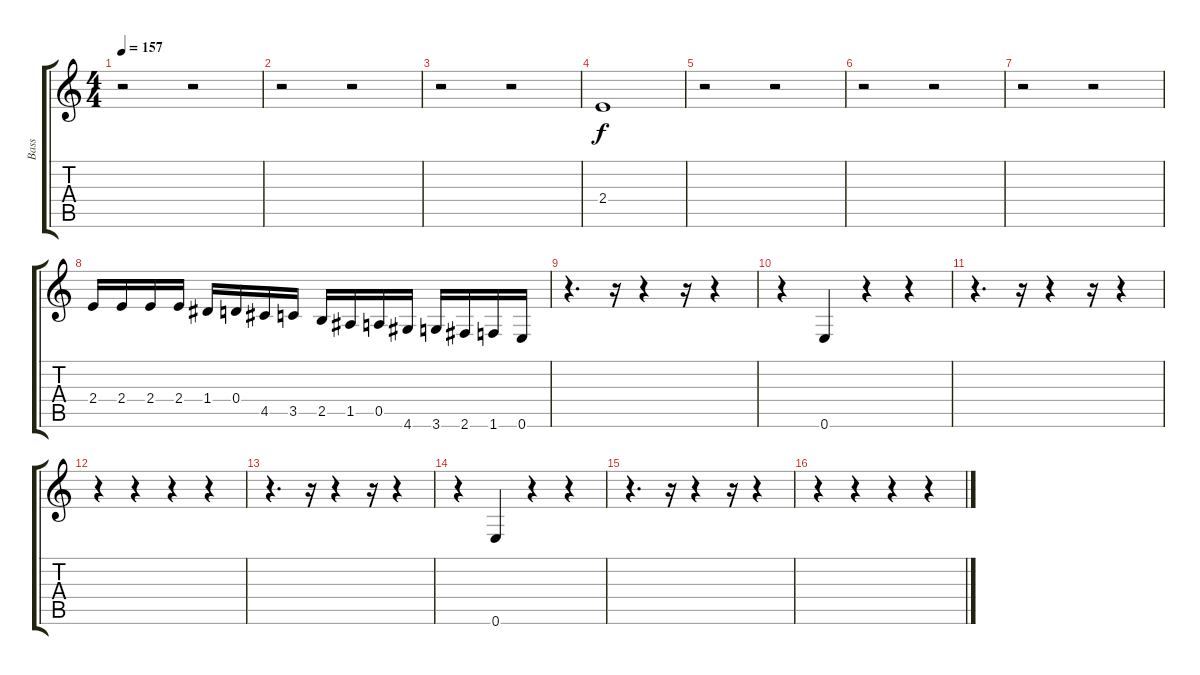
\track ("Bass" "Bass") {instrument fretlessbass}
\staff {score tabs}
\tuning (E4 B3 G3 D3 A2 E2) {hide}
\ts (4 4)
\tempo 157
\clef g2
\ks c
r.2{dy f} r.2 |
r.2 r.2 |
r.2 r.2 |
2.4.1 |
r.2 r.2 |
r.2 r.2 |
r.2 r.2 |
2.4.16 2.4.16 2.4.16 2.4.16 1.4.16 0.4.16 4.5.16 3.5.16 2.5.16 1.5.16 0.5.16 4.6.16 3.6.16 2.6.16 1.6.16 0.6.16 |
r.4{d} r.16 r.4 r.16 r.4 |
r.4 0.6.4 r.4 r.4 |
r.4{d} r.16 r.4 r.16 r.4 |
r.4 r.4 r.4 r.4 |
r.4{d} r.16 r.4 r.16 r.4 |
r.4 0.6.4 r.4 r.4 |
r.4{d} r.16 r.4 r.16 r.4 |
r.4 r.4 r.4 r.4
